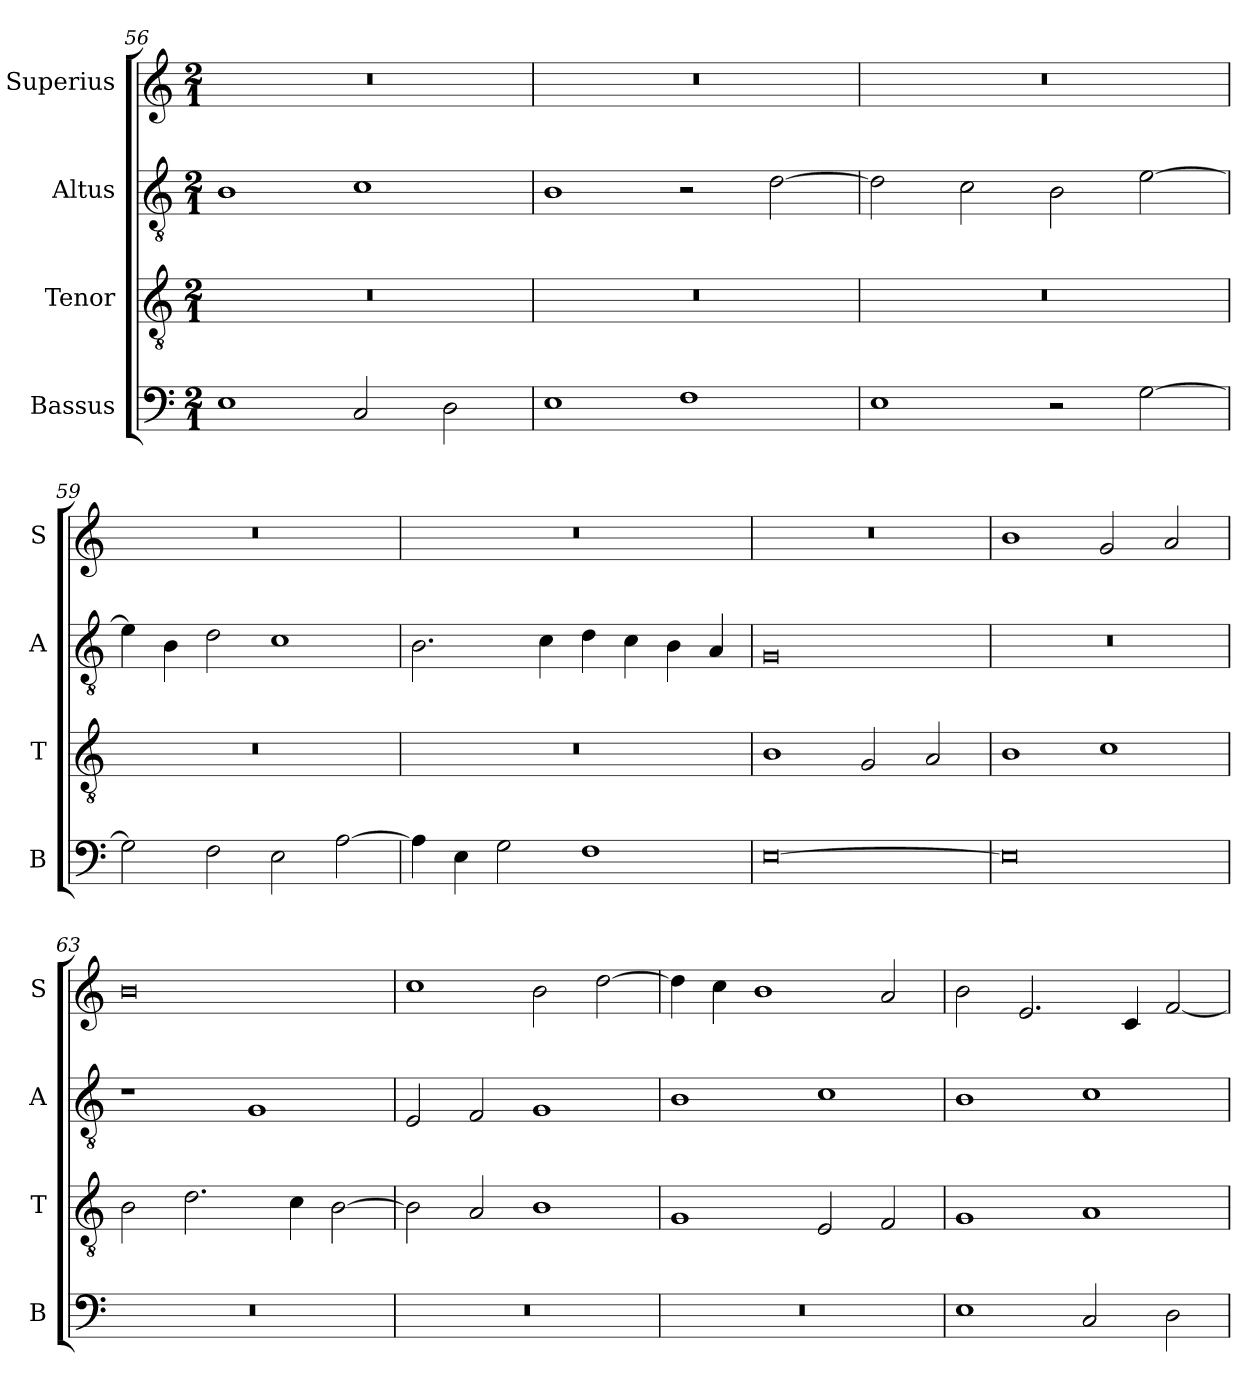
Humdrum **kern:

**kern	**kern	**kern	**kern
*part4	*part3	*part2	*part1
*staff4	*staff3	*staff2	*staff1
*I"Bassus	*I"Tenor	*I"Altus	*I"Superius
*I'B	*I'T	*I'A	*I'S
*clefF4	*clefGv2	*clefGv2	*clefG2
*k[]	*k[]	*k[]	*k[]
*M2/1	*M2/1	*M2/1	*M2/1
=56	=56	=56	=56
1E	0r	1B	0r
2C/	.	1c	.
2D\	.	.	.
=57	=57	=57	=57
1E	0r	1B	0r
1F	.	2r	.
.	.	[2d\	.
=58	=58	=58	=58
1E	0r	2d\]	0r
.	.	2c\	.
2r	.	2B\	.
[2G\	.	[2e\	.
=59	=59	=59	=59
2G\]	0r	4e\]	0r
.	.	4B\	.
2F\	.	2d\	.
2E\	.	1c	.
[2A\	.	.	.
=60	=60	=60	=60
4A\]	0r	2.B\	0r
4E\	.	.	.
2G\	.	.	.
.	.	4c\	.
1F	.	4d\	.
.	.	4c\	.
.	.	4B\	.
.	.	4A/	.
=61	=61	=61	=61
[0E	1B	0G	0r
.	2G/	.	.
.	2A/	.	.
=62	=62	=62	=62
0E]	1B	0r	1b
.	1c	.	2g/
.	.	.	2a/
=63	=63	=63	=63
0r	2B\	1r	0b
.	2.d\	.	.
.	.	1G	.
.	4c\	.	.
.	[2B\	.	.
=64	=64	=64	=64
0r	2B\]	2E/	1cc
.	2A/	2F/	.
.	1B	1G	2b\
.	.	.	[2dd\
=65	=65	=65	=65
0r	1G	1B	4dd\]
.	.	.	4cc\
.	.	.	1b
.	2E/	1c	.
.	2F/	.	2a/
=66	=66	=66	=66
1E	1G	1B	2b\
.	.	.	2.e/
2C/	1A	1c	.
.	.	.	4c/
2D\	.	.	[2f/
=	=	=	=
*-	*-	*-	*-
